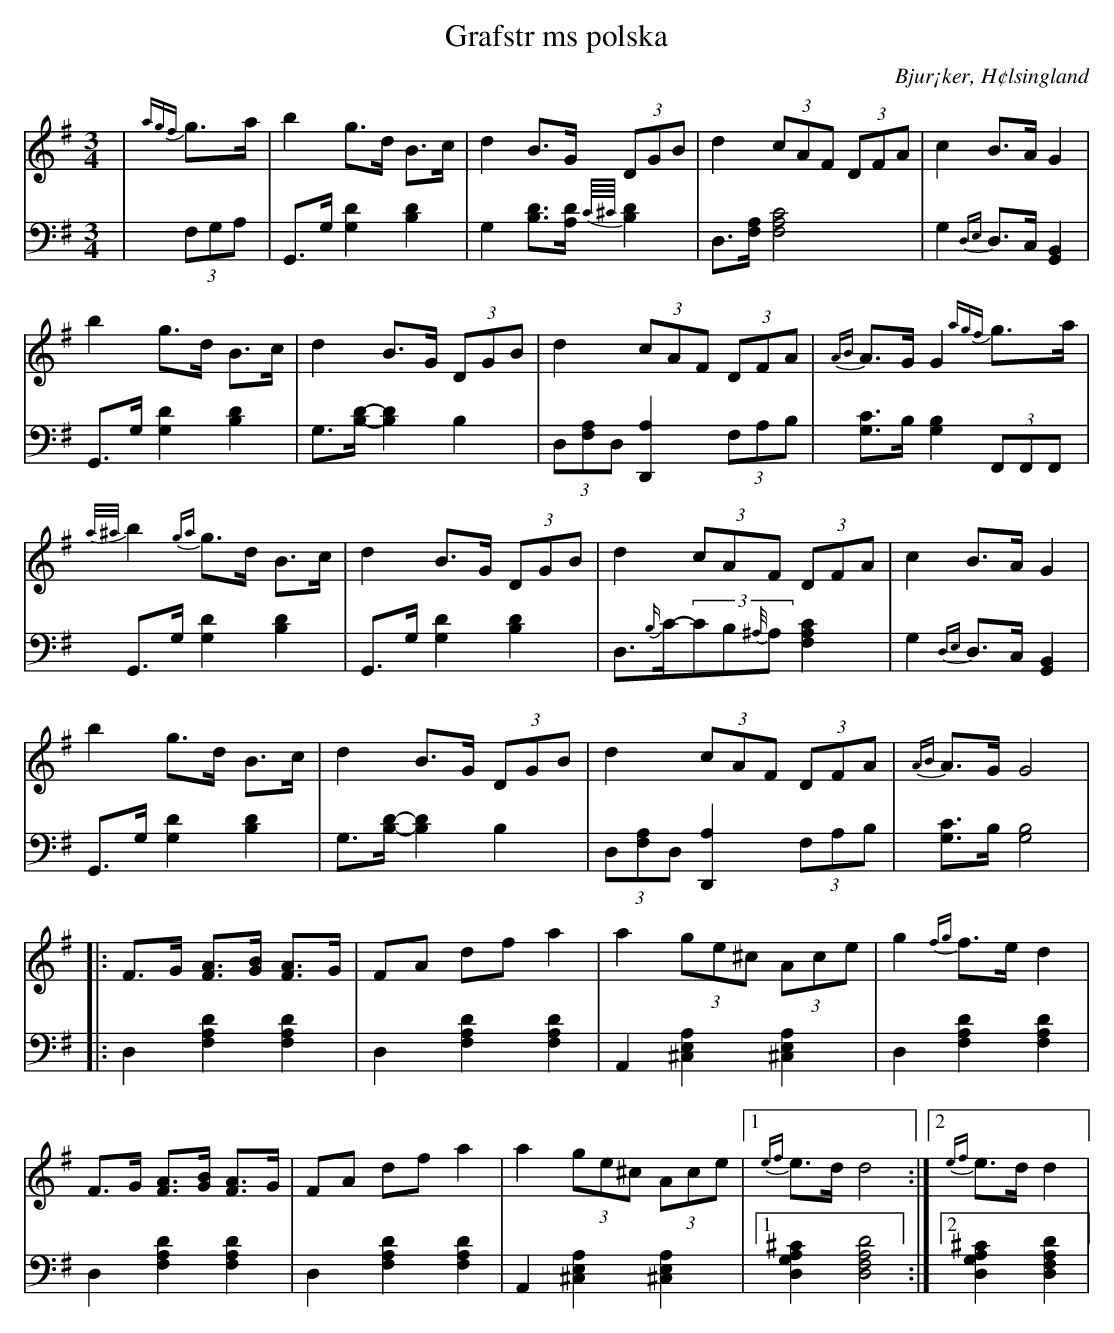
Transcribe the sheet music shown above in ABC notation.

X:1
T: Grafstr ms polska
O: Bjur¡ker, H¢lsingland
M: 3/4
L: 1/8
K: G
V:1
V:2
V: 1
|{agf}g>a|b2 g>d B>c|d2 B>G (3DGB|d2 (3cAF (3DFA|c2 B>A G2|
b2 g>d B>c|d2 B>G (3DGB|d2 (3cAF (3DFA|{AB}A>G G2 {agf}g>a|
{a/^a/}b2 {ga}g>d B>c|d2 B>G (3DGB|d2 (3cAF (3DFA|c2 B>A G2|
b2 g>d B>c|d2 B>G (3DGB|d2 (3cAF (3DFA|{AB}A>G G4|
|:F>G [FA]>[GB] [FA]>G |FA df a2 |a2 (3ge^c (3Ace |g2 {fg}f>e d2 |
F>G [FA]>[GB] [FA]>G |FA df a2 |a2 (3ge^c (3Ace |1 {ef}e>d d4:|2 {ef}e>d d2|
V:2 clef=bass
|(3F,G,A, | G,,>G, [G,2D2] [B,2D2]|G,2 [B,D]>[A,D] {C//^C//}[B,D]2|D,>[F,A,] [F,4A,4C4]| G,2 {D,E,}D,>C, [G,,2B,,2]|
 G,,>G, [G,2D2] [B,2D2]|G,>[B,D]-[B,2D2] B,2|(3D,[F,A,]D, [D,,2A,2] (3F,A,B,| [G,C]>B, [G,2B,2](3F,,F,,F,,|
G,,>G, [G,2D2] [B,2D2]|G,,>G, [G,2D2] [B,2D2]|D,>{B,/}C-(3CB,{^A,//}A, [F,2A,2C2]| G,2 {D,E,}D,>C, [G,,2B,,2]|
 G,,>G, [G,2D2] [B,2D2]|G,>[B,D]-[B,2D2] B,2|(3D,[F,A,]D, [D,,2A,2] (3F,A,B,| [G,C]>B, [G,4B,4]|
|:D,2 [F,2A,2D2] [F,2A,2D2]|D,2 [F,2A,2D2] [F,2A,2D2]| A,,2 [^C,2E,2A,2] [^C,2E,2A,2]|D,2 [F,2A,2D2] [F,2A,2D2] |
D,2 [F,2A,2D2] [F,2A,2D2] | D,2 [F,2A,2D2] [F,2A,2D2] | A,,2 [^C,2E,2A,2] [^C,2E,2A,2]|1 [D,2G,2A,2^C2] [D,4F,4A,4D4]:|2 [D,2G,2A,2^C2] [D,2F,2A,2D2]|
